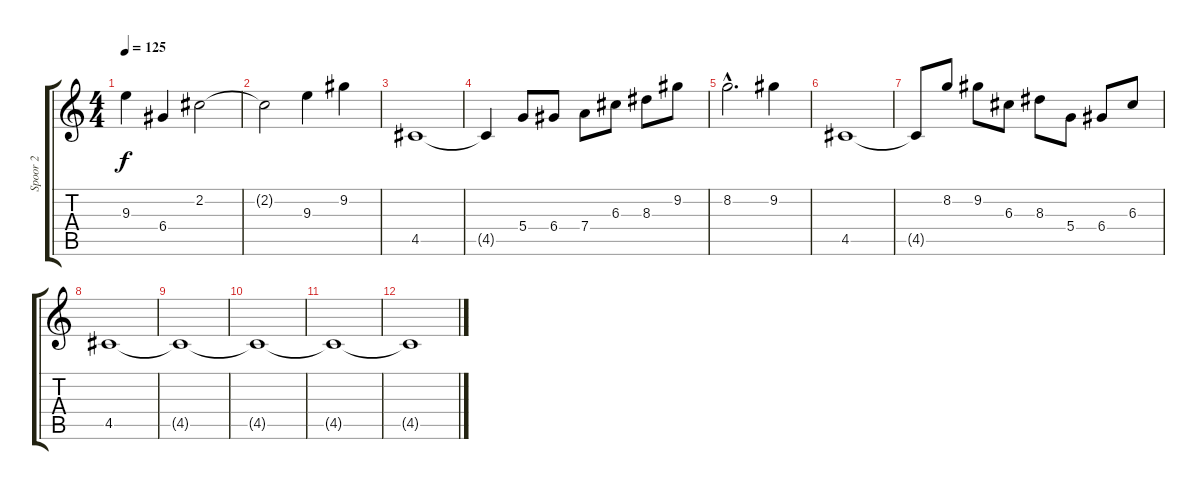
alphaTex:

\track ("Spoor 2" "Spoor 2") {instrument guitarharmonics}
\staff {score tabs}
\tuning (E4 B3 G3 D3 A2 E2) {hide}
\ts (4 4)
\tempo 125
\clef g2
\ks c
9.3.4{dy f} 6.4.4 2.2.2 |
2.2{t}.2 9.3.4 9.2.4 |
4.5.1 |
4.5{t}.4 5.4.8 6.4.8 7.4.8 6.3.8 8.3.8 9.2.8 |
8.2{hac}.2{d} 9.2.4 |
4.5.1 |
4.5{t}.8 8.2.8 9.2.8 6.3.8 8.3.8 5.4.8 6.4.8 6.3.8 |
4.5.1 |
4.5{t}.1 |
4.5{t}.1 |
4.5{t}.1 |
4.5{t}.1
